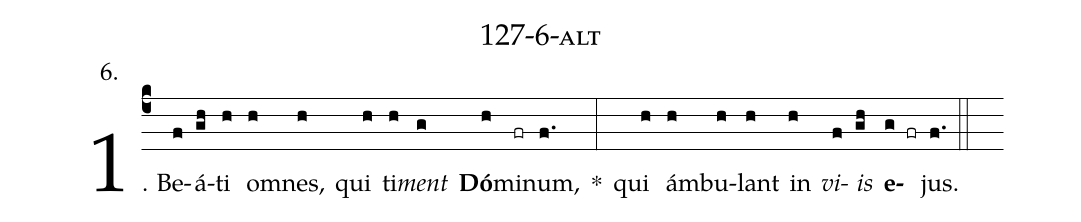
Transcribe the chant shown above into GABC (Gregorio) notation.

name: 127-6-alt;
annotation: 6.;
%%
(c4)1. Be(f)á(gh)ti(h) om(h)nes,(h) qui(h) ti(h)<i>ment</i>(g) <b>Dó</b>(h)mi(fr)num,(f.) *(:) qui(h) ám(h)bu(h)lant(h) in(h) <i>vi</i>(f)<i>is</i>(gh) <b>e</b>(g fr)jus.(f.) (::)
